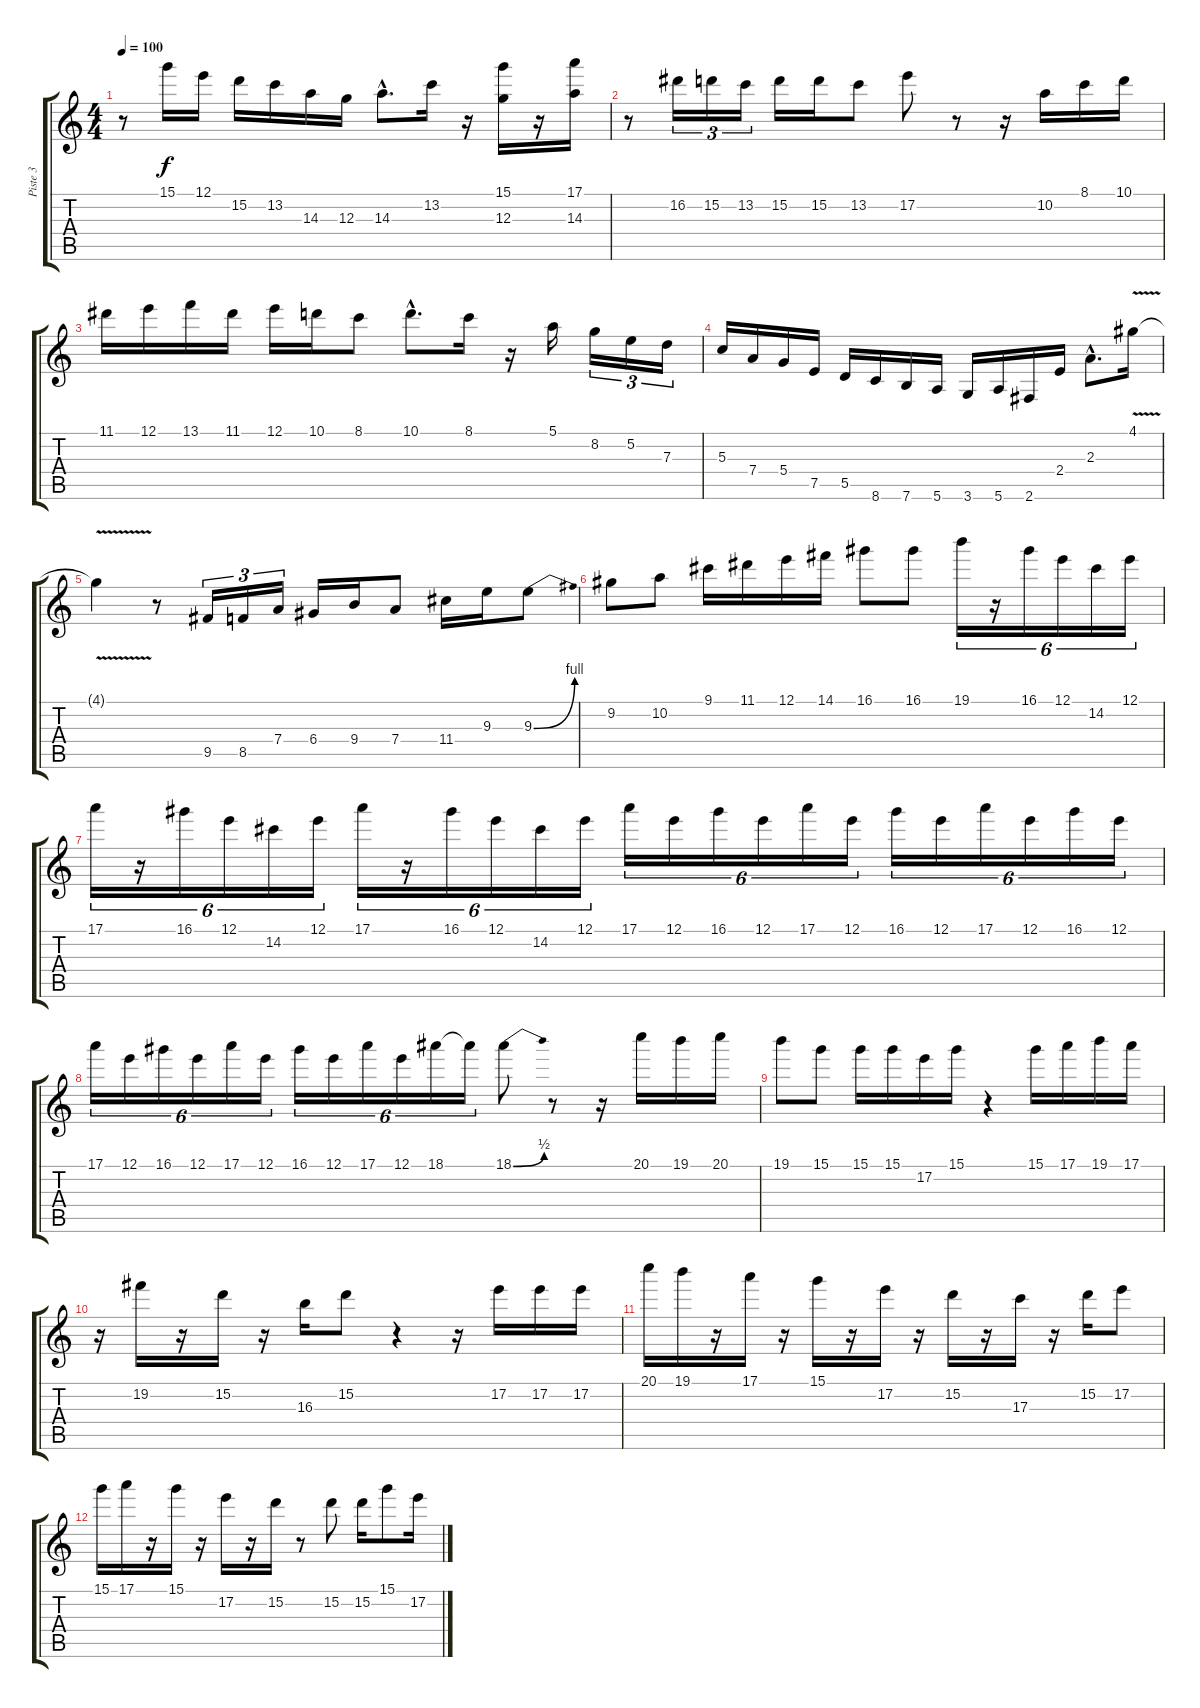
\track ("Piste 3" "Piste 3") {instrument acousticbass}
\staff {score tabs}
\tuning (E4 B3 G3 D3 A2 E2) {hide}
\ts (4 4)
\tempo 100
\clef g2
\ks c
r.8{dy f} 15.1.16 12.1.16 15.2.16 13.2.16 14.3.16 12.3.16 14.3{hac}.8{d} 13.2.16 r.16 (15.1 12.3).16 r.16 (17.1 14.3).16 |
r.8 16.2.16{tu (3 2)} 15.2.16{tu (3 2)} 13.2.16{tu (3 2)} 15.2.16 15.2.16 13.2.8 17.2.8 r.8 r.16 10.2.16 8.1.16 10.1.16 |
11.1.16 12.1.16 13.1.16 11.1.16 12.1.16 10.1.16 8.1.8 10.1{hac}.8{d} 8.1.16 r.16 5.1.16 8.2.16{tu (3 2)} 5.2.16{tu (3 2)} 7.3.16{tu (3 2)} |
5.3.16 7.4.16 5.4.16 7.5.16 5.5.16 8.6.16 7.6.16 5.6.16 3.6.16 5.6.16 2.6.16 2.4.16 2.3{hac}.8{d} 4.1{v}.16 |
4.1{t}.4 r.8 9.5.16{tu (3 2)} 8.5.16{tu (3 2)} 7.4.16{tu (3 2)} 6.4.16 9.4.16 7.4.8 11.4.16 9.3.16 9.3{be (bend 0 0 60 4)}.8 |
9.2.8 10.2.8 9.1.16 11.1.16 12.1.16 14.1.16 16.1.8 16.1.8 19.1.16{tu (6 4)} r.16{tu (6 4)} 16.1.16{tu (6 4)} 12.1.16{tu (6 4)} 14.2.16{tu (6 4)} 12.1.16{tu (6 4)} |
17.1.16{tu (6 4)} r.16{tu (6 4)} 16.1.16{tu (6 4)} 12.1.16{tu (6 4)} 14.2.16{tu (6 4)} 12.1.16{tu (6 4)} 17.1.16{tu (6 4)} r.16{tu (6 4)} 16.1.16{tu (6 4)} 12.1.16{tu (6 4)} 14.2.16{tu (6 4)} 12.1.16{tu (6 4)} 17.1.16{tu (6 4)} 12.1.16{tu (6 4)} 16.1.16{tu (6 4)} 12.1.16{tu (6 4)} 17.1.16{tu (6 4)} 12.1.16{tu (6 4)} 16.1.16{tu (6 4)} 12.1.16{tu (6 4)} 17.1.16{tu (6 4)} 12.1.16{tu (6 4)} 16.1.16{tu (6 4)} 12.1.16{tu (6 4)} |
17.1.16{tu (6 4)} 12.1.16{tu (6 4)} 16.1.16{tu (6 4)} 12.1.16{tu (6 4)} 17.1.16{tu (6 4)} 12.1.16{tu (6 4)} 16.1.16{tu (6 4)} 12.1.16{tu (6 4)} 17.1.16{tu (6 4)} 12.1.16{tu (6 4)} 18.1.16{tu (6 4)} 18.1{t}.16{tu (6 4)} 18.1{be (bend 0 0 60 2)}.8 r.8 r.16 20.1.16 19.1.16 20.1.16 |
19.1.8 15.1.8 15.1.16 15.1.16 17.2.16 15.1.16 r.4 15.1.16 17.1.16 19.1.16 17.1.16 |
r.16 19.2.16 r.16 15.2.16 r.16 16.3.16 15.2.8 r.4 r.16 17.2.16 17.2.16 17.2.16 |
20.1.16 19.1.16 r.16 17.1.16 r.16 15.1.16 r.16 17.2.16 r.16 15.2.16 r.16 17.3.16 r.16 15.2.16 17.2.8 |
15.1.16 17.1.16 r.16 15.1.16 r.16 17.2.16 r.16 15.2.16 r.8 15.2.8 15.2.16 15.1.8 17.2.16
